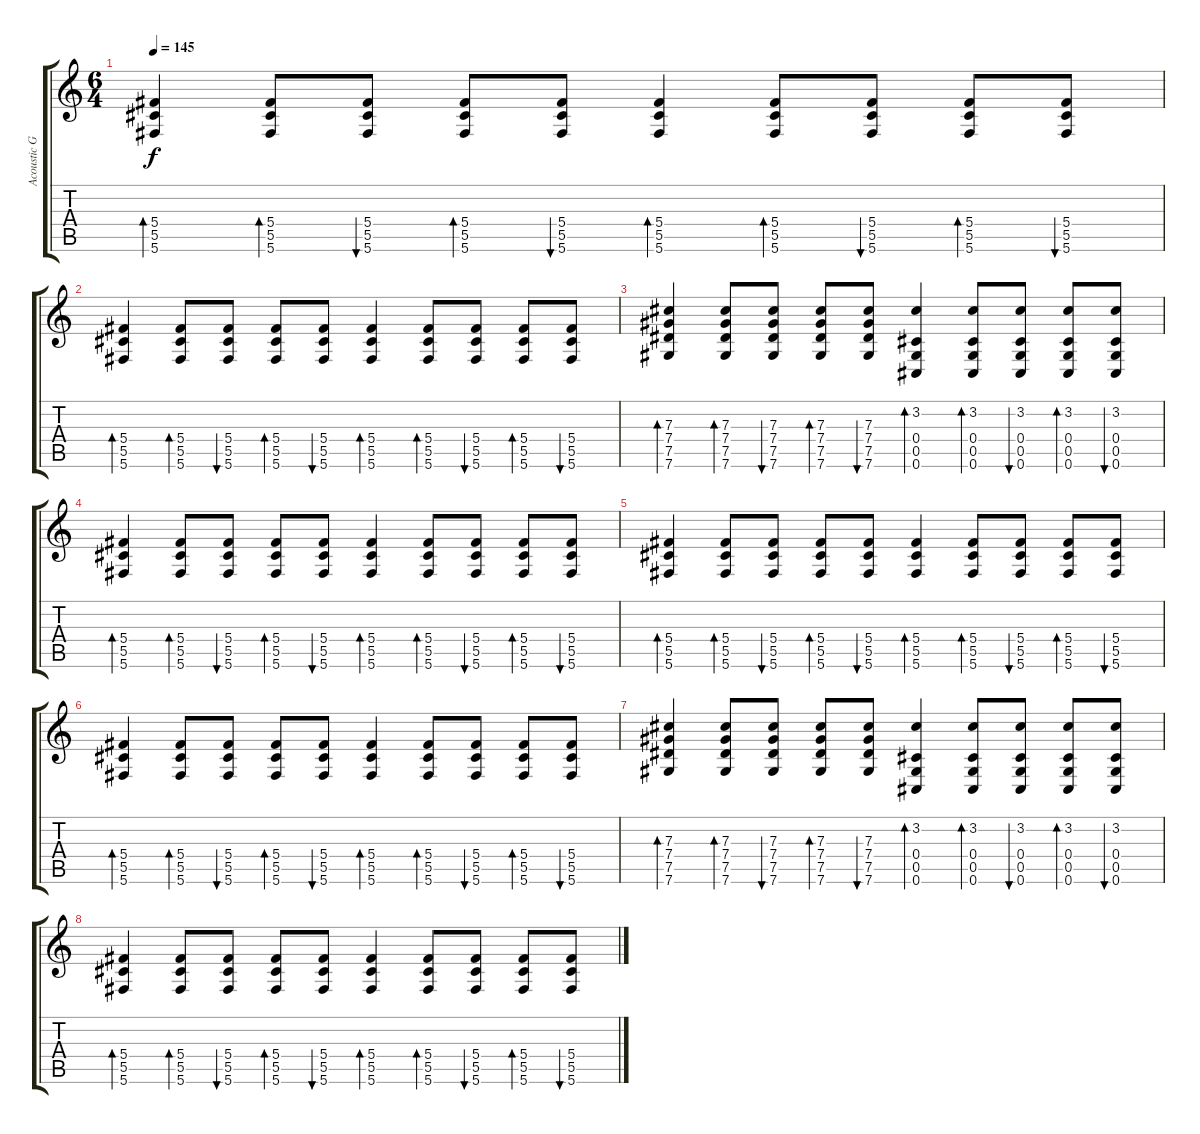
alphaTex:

\track ("Acoustic Guitar" "Acoustic G") {instrument acousticguitarsteel}
\staff {score tabs}
\tuning (Eb4 Bb3 Gb3 Db3 Ab2 Db2) {hide}
\ts (6 4)
\tempo 145
\clef g2
\ks c
(5.4 5.5 5.6).4{bd 60 dy f} (5.4 5.5 5.6).8{bd 60} (5.4 5.5 5.6).8{bu 60} (5.4 5.5 5.6).8{bd 60} (5.4 5.5 5.6).8{bu 60} (5.4 5.5 5.6).4{bd 60} (5.4 5.5 5.6).8{bd 60} (5.4 5.5 5.6).8{bu 60} (5.4 5.5 5.6).8{bd 60} (5.4 5.5 5.6).8{bu 60} |
(5.4 5.5 5.6).4{bd 60} (5.4 5.5 5.6).8{bd 60} (5.4 5.5 5.6).8{bu 60} (5.4 5.5 5.6).8{bd 60} (5.4 5.5 5.6).8{bu 60} (5.4 5.5 5.6).4{bd 60} (5.4 5.5 5.6).8{bd 60} (5.4 5.5 5.6).8{bu 60} (5.4 5.5 5.6).8{bd 60} (5.4 5.5 5.6).8{bu 60} |
(7.3 7.4 7.5 7.6).4{bd 60} (7.3 7.4 7.5 7.6).8{bd 60} (7.3 7.4 7.5 7.6).8{bu 60} (7.3 7.4 7.5 7.6).8{bd 60} (7.3 7.4 7.5 7.6).8{bu 60} (3.2 0.4 0.5 0.6).4{bd 60} (3.2 0.4 0.5 0.6).8{bd 60} (3.2 0.4 0.5 0.6).8{bu 60} (3.2 0.4 0.5 0.6).8{bd 60} (3.2 0.4 0.5 0.6).8{bu 60} |
(5.4 5.5 5.6).4{bd 60} (5.4 5.5 5.6).8{bd 60} (5.4 5.5 5.6).8{bu 60} (5.4 5.5 5.6).8{bd 60} (5.4 5.5 5.6).8{bu 60} (5.4 5.5 5.6).4{bd 60} (5.4 5.5 5.6).8{bd 60} (5.4 5.5 5.6).8{bu 60} (5.4 5.5 5.6).8{bd 60} (5.4 5.5 5.6).8{bu 60} |
(5.4 5.5 5.6).4{bd 60} (5.4 5.5 5.6).8{bd 60} (5.4 5.5 5.6).8{bu 60} (5.4 5.5 5.6).8{bd 60} (5.4 5.5 5.6).8{bu 60} (5.4 5.5 5.6).4{bd 60} (5.4 5.5 5.6).8{bd 60} (5.4 5.5 5.6).8{bu 60} (5.4 5.5 5.6).8{bd 60} (5.4 5.5 5.6).8{bu 60} |
(5.4 5.5 5.6).4{bd 60} (5.4 5.5 5.6).8{bd 60} (5.4 5.5 5.6).8{bu 60} (5.4 5.5 5.6).8{bd 60} (5.4 5.5 5.6).8{bu 60} (5.4 5.5 5.6).4{bd 60} (5.4 5.5 5.6).8{bd 60} (5.4 5.5 5.6).8{bu 60} (5.4 5.5 5.6).8{bd 60} (5.4 5.5 5.6).8{bu 60} |
(7.3 7.4 7.5 7.6).4{bd 60} (7.3 7.4 7.5 7.6).8{bd 60} (7.3 7.4 7.5 7.6).8{bu 60} (7.3 7.4 7.5 7.6).8{bd 60} (7.3 7.4 7.5 7.6).8{bu 60} (3.2 0.4 0.5 0.6).4{bd 60} (3.2 0.4 0.5 0.6).8{bd 60} (3.2 0.4 0.5 0.6).8{bu 60} (3.2 0.4 0.5 0.6).8{bd 60} (3.2 0.4 0.5 0.6).8{bu 60} |
(5.4 5.5 5.6).4{bd 60} (5.4 5.5 5.6).8{bd 60} (5.4 5.5 5.6).8{bu 60} (5.4 5.5 5.6).8{bd 60} (5.4 5.5 5.6).8{bu 60} (5.4 5.5 5.6).4{bd 60} (5.4 5.5 5.6).8{bd 60} (5.4 5.5 5.6).8{bu 60} (5.4 5.5 5.6).8{bd 60} (5.4 5.5 5.6).8{bu 60}
